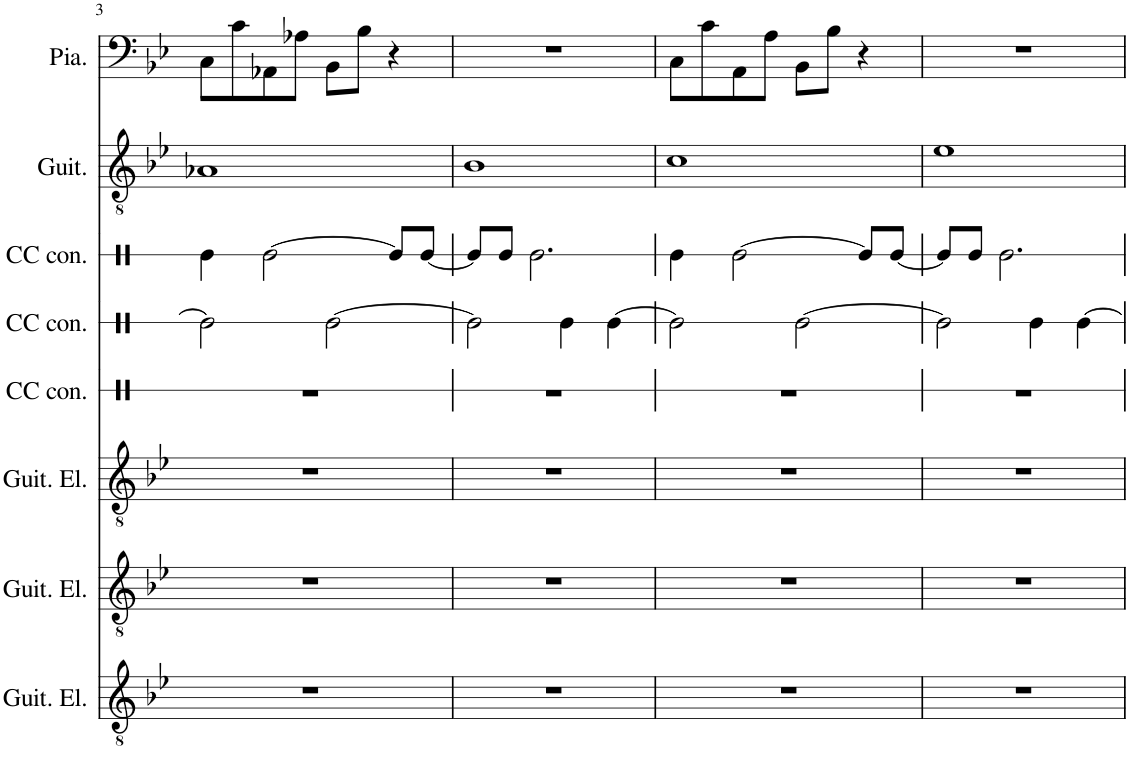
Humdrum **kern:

**kern	**kern	**kern	**kern	**kern	**kern	**kern	**kern
*part8	*part7	*part6	*part5	*part4	*part3	*part2	*part1
*staff8	*staff7	*staff6	*staff5	*staff4	*staff3	*staff2	*staff1
*I"Guitare électrique, Track: 0x99E39E	*I"Guitare électrique, Track: 0x99E23C	*I"Guitare électrique, Track: 0x99E078	*I"Caisse claire de concert, Track: 0x99DF8E	*I"Caisse claire de concert, Track: 0x99DDAD	*I"Caisse claire de concert, Track: 0x99DBE2	*I"Guitare acoustique, Track: 0x99DA6D	*I"Piano, NCS_BGM_UNDERGROUND_SHELL
*I'Guit. El.	*I'Guit. El.	*I'Guit. El.	*I'CC con.	*I'CC con.	*I'CC con.	*I'Guit.	*I'Pia.
!!LO:PB:g=z
*clefGv2	*clefGv2	*clefGv2	*clefX	*clefX	*clefX	*clefGv2	*clefF4
*k[b-e-]	*k[b-e-]	*k[b-e-]	*k[b-e-]	*k[b-e-]	*k[b-e-]	*k[b-e-]	*k[b-e-]
*M4/4	*M4/4	*M4/4	*M4/4	*M4/4	*M4/4	*M4/4	*M4/4
=3	=3	=3	=3	=3	=3	=3	=3
1r	1r	1r	1r	2Re\]	4Re\	1A-X	8C\L
.	.	.	.	.	.	.	8c\
.	.	.	.	.	[2Re\	.	8AA-X\
.	.	.	.	.	.	.	8A-X\J
.	.	.	.	[2Re\	.	.	8BB-\L
.	.	.	.	.	.	.	8B-\J
.	.	.	.	.	8Re/L]	.	4r
.	.	.	.	.	[8Re/J	.	.
=4	=4	=4	=4	=4	=4	=4	=4
1r	1r	1r	1r	2Re\]	8Re/L]	1B-	1r
.	.	.	.	.	8Re/J	.	.
.	.	.	.	.	2.Re\	.	.
.	.	.	.	4Re\	.	.	.
.	.	.	.	[4Re\	.	.	.
=5	=5	=5	=5	=5	=5	=5	=5
1r	1r	1r	1r	2Re\]	4Re\	1c	8C\L
.	.	.	.	.	.	.	8c\
.	.	.	.	.	[2Re\	.	8AA\
.	.	.	.	.	.	.	8A\J
.	.	.	.	[2Re\	.	.	8BB-\L
.	.	.	.	.	.	.	8B-\J
.	.	.	.	.	8Re/L]	.	4r
.	.	.	.	.	[8Re/J	.	.
=6	=6	=6	=6	=6	=6	=6	=6
1r	1r	1r	1r	2Re\]	8Re/L]	1e-	1r
.	.	.	.	.	8Re/J	.	.
.	.	.	.	.	2.Re\	.	.
.	.	.	.	4Re\	.	.	.
.	.	.	.	[4Re\	.	.	.
=	=	=	=	=	=	=	=
*-	*-	*-	*-	*-	*-	*-	*-
